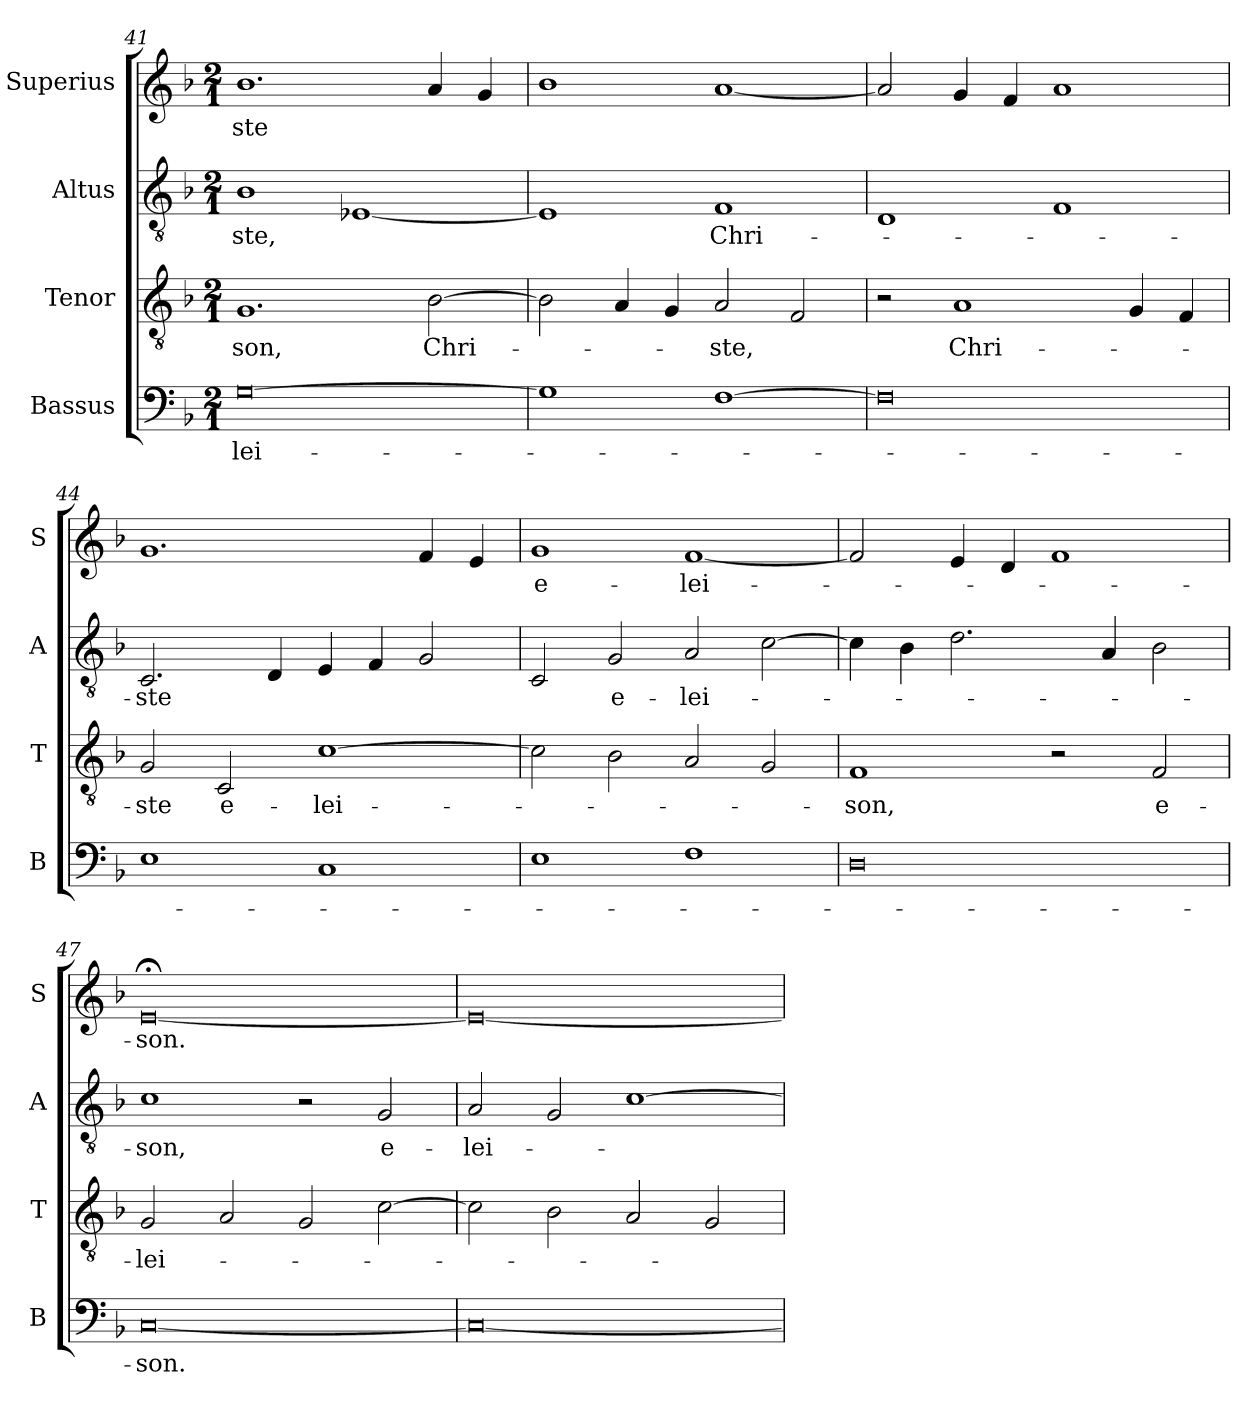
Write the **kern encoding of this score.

**kern	**text	**kern	**text	**kern	**text	**kern	**text
*part4	*part4	*part3	*part3	*part2	*part2	*part1	*part1
*staff4	*staff4	*staff3	*staff3	*staff2	*staff2	*staff1	*staff1
*I"Bassus	*	*I"Tenor	*	*I"Altus	*	*I"Superius	*
*I'B	*	*I'T	*	*I'A	*	*I'S	*
*clefF4	*	*clefGv2	*	*clefGv2	*	*clefG2	*
*k[b-]	*	*k[b-]	*	*k[b-]	*	*k[b-]	*
*M2/1	*	*M2/1	*	*M2/1	*	*M2/1	*
=41	=41	=41	=41	=41	=41	=41	=41
[0G	-lei-	1.G	-son,	1B-	-ste,	1.b-	-ste
.	.	.	.	[1E-X	.	.	.
.	.	[2B-\	Chri-	.	.	4a/	.
.	.	.	.	.	.	4g/	.
=42	=42	=42	=42	=42	=42	=42	=42
1G]	.	2B-\]	.	1E-]	.	1b-	.
.	.	4A/	.	.	.	.	.
.	.	4G/	.	.	.	.	.
[1F	.	2A/	-ste,	1F	Chri-	[1a	.
.	.	2F/	.	.	.	.	.
=43	=43	=43	=43	=43	=43	=43	=43
0F]	.	2r	.	1D	.	2a/]	.
.	.	1A	Chri-	.	.	4g/	.
.	.	.	.	.	.	4f/	.
.	.	.	.	1F	.	1a	.
.	.	4G/	.	.	.	.	.
.	.	4F/	.	.	.	.	.
=44	=44	=44	=44	=44	=44	=44	=44
1E	.	2G/	-ste	2.C/	-ste	1.g	.
.	.	2C/	e-	.	.	.	.
.	.	.	.	4D/	.	.	.
1C	.	[1c	-lei-	4E/	.	.	.
.	.	.	.	4F/	.	.	.
.	.	.	.	2G/	.	4f/	.
.	.	.	.	.	.	4e/	.
=45	=45	=45	=45	=45	=45	=45	=45
1E	.	2c\]	.	2C/	.	1g	e-
.	.	2B-\	.	2G/	e-	.	.
1F	.	2A/	.	2A/	-lei-	[1f	-lei-
.	.	2G/	.	[2c\	.	.	.
=46	=46	=46	=46	=46	=46	=46	=46
0D	.	1F	-son,	4c\]	.	2f/]	.
.	.	.	.	4B-\	.	.	.
.	.	.	.	2.d\	.	4e/	.
.	.	.	.	.	.	4d/	.
.	.	2r	.	.	.	1f	.
.	.	.	.	4A/	.	.	.
.	.	2F/	e-	2B-	.	.	.
=47	=47	=47	=47	=47	=47	=47	=47
[0C	-son.	2G/	-lei-	1c	-son,	[0e;<	-son.
.	.	2A/	.	.	.	.	.
.	.	2G/	.	2r	.	.	.
.	.	[2c\	.	2G/	e-	.	.
=48	=48	=48	=48	=48	=48	=48	=48
0C_	.	2c\]	.	2A/	-lei-	0e_	.
.	.	2B-\	.	2G/	.	.	.
.	.	2A/	.	[1c	.	.	.
.	.	2G/	.	.	.	.	.
=	=	=	=	=	=	=	=
*-	*-	*-	*-	*-	*-	*-	*-
